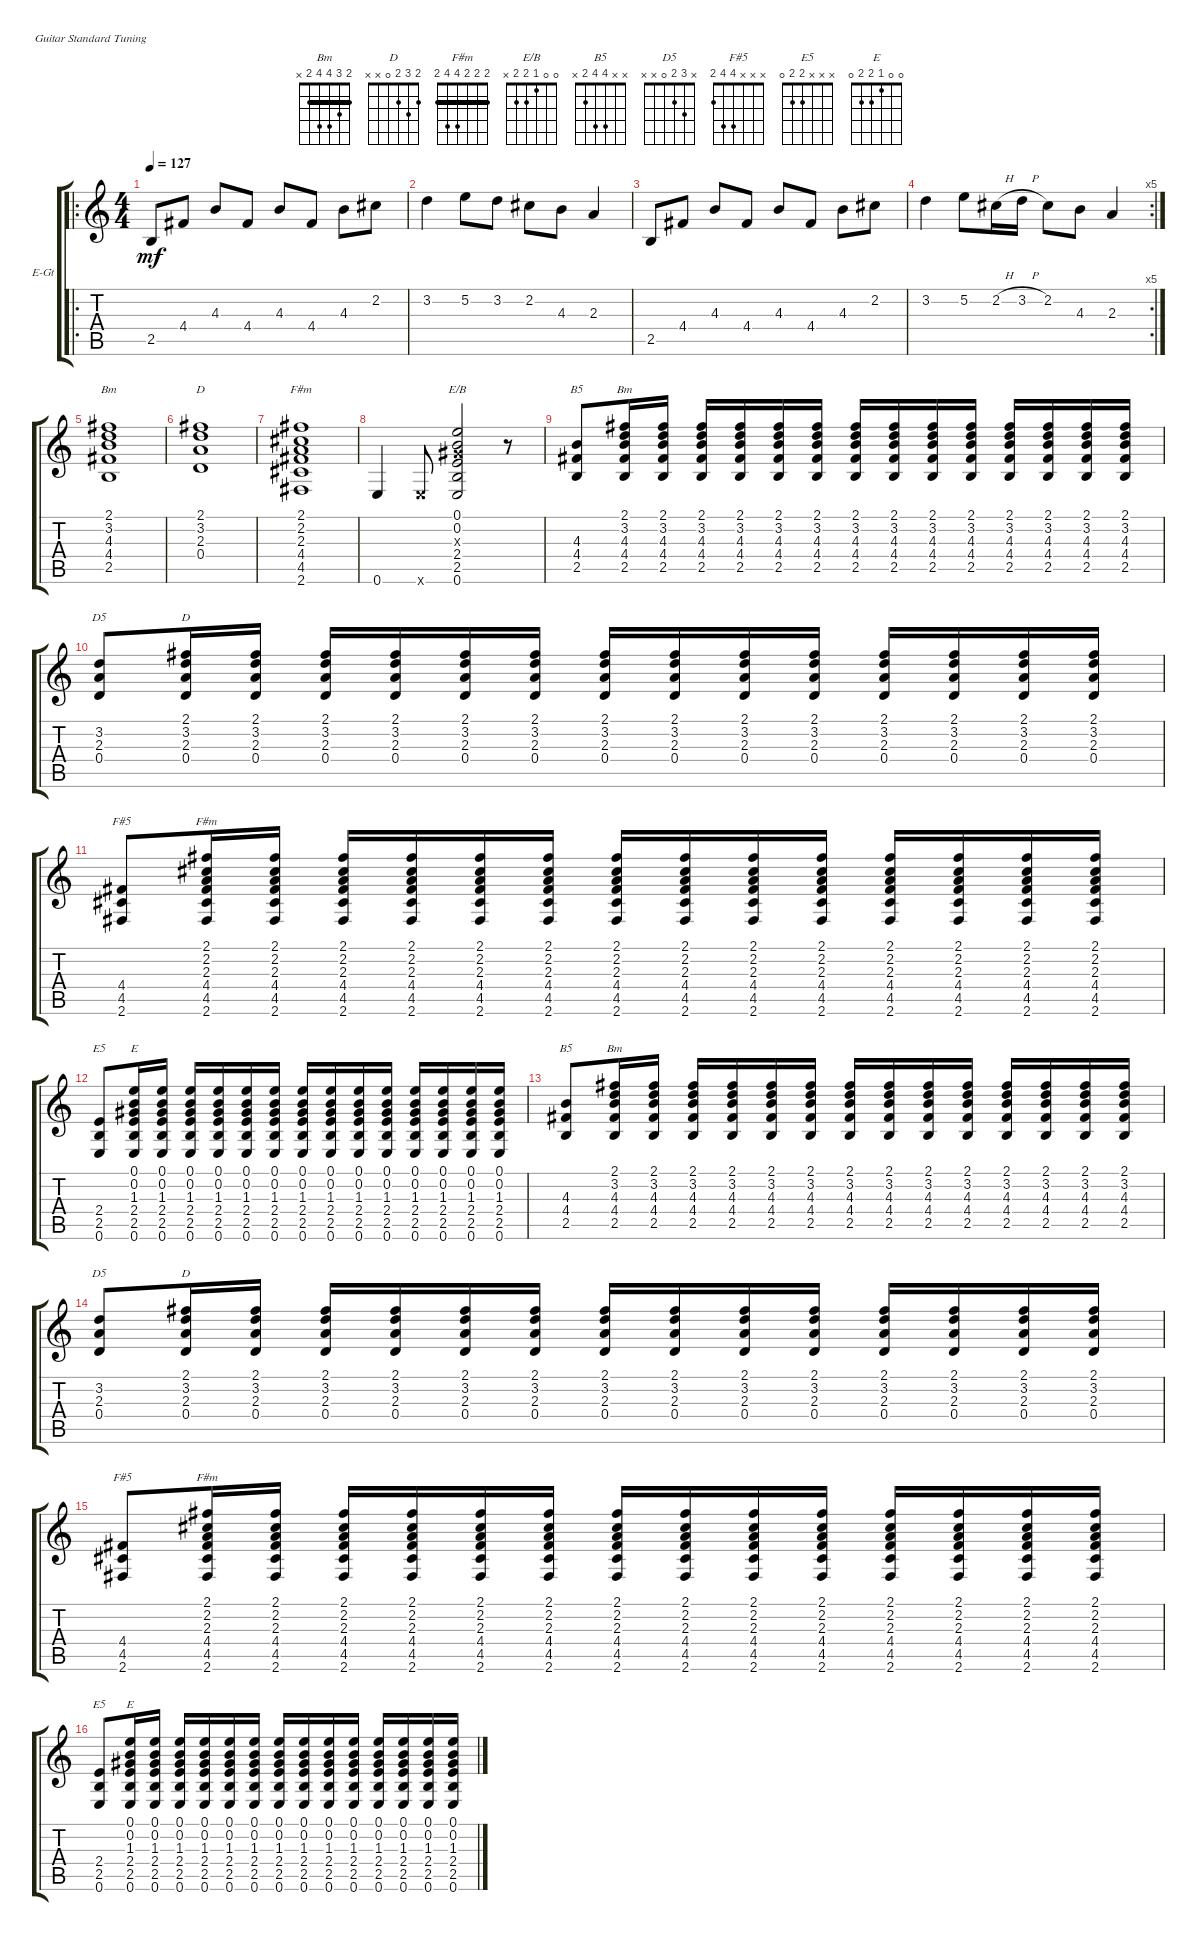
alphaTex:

\defaultSystemsLayout 4
\bracketExtendMode groupsimilarinstruments
\firstSystemTrackNameOrientation horizontal
\otherSystemsTrackNameOrientation horizontal
\track ("Jazz Guitar" "E-Gt") {instrument electricguitarjazz}
\staff {score tabs}
\tuning (E4 B3 G3 D3 A2 E2)
\chord ("Bm" 2 3 4 4 2 x) {barre 2}
\chord ("D" 2 3 2 0 x x)
\chord ("F#m" 2 2 2 4 4 2) {barre (2 2 2)}
\chord ("E/B" 0 0 1 2 2 x)
\chord ("B5" x x 4 4 2 x) {barre 4}
\chord ("D5" x 3 2 0 x x)
\chord ("F#5" x x x 4 4 2)
\chord ("E5" x x x 2 2 0)
\chord ("E" 0 0 1 2 2 0)
\chord ("B5" x x 4 4 2 x)
\ro
\ts (4 4)
\tempo 127
\clef g2
\ks c
2.5.8{dy mf instrument electricguitarjazz} 4.4.8 4.3.8 4.4.8 4.3.8 4.4.8 4.3.8 2.2.8 |
3.2.4 5.2.8 3.2.8 2.2.8 4.3.8 2.3.4 |
2.5.8 4.4.8 4.3.8 4.4.8 4.3.8 4.4.8 4.3.8 2.2.8 |
\rc 5
3.2.4 5.2.8 2.2{h}.16 3.2{h}.16 2.2.8 4.3.8 2.3.4 |
(2.5 4.4 4.3 3.2 2.1).1{ch "Bm"} |
(0.4 2.3 3.2 2.1).1{ch "D"} |
(2.6 4.5 4.4 2.3 2.2 2.1).1{ch "F#m"} |
0.6.4 0.6{x}.8 (2.5 2.4 1.3{x} 0.2 0.1 0.6).2{ch "E/B"} r.8 |
(4.3 4.4 2.5).8{ch "B5"} (2.5 4.4 4.3 3.2 2.1).16{ch "Bm"} (2.5 4.4 4.3 3.2 2.1).16 (2.5 4.4 4.3 3.2 2.1).16 (2.5 4.4 4.3 3.2 2.1).16 (2.5 4.4 4.3 3.2 2.1).16 (2.5 4.4 4.3 3.2 2.1).16 (2.5 4.4 4.3 3.2 2.1).16 (2.5 4.4 4.3 3.2 2.1).16 (2.5 4.4 4.3 3.2 2.1).16 (2.5 4.4 4.3 3.2 2.1).16 (2.5 4.4 4.3 3.2 2.1).16 (2.5 4.4 4.3 3.2 2.1).16 (2.5 4.4 4.3 3.2 2.1).16 (2.5 4.4 4.3 3.2 2.1).16 |
(0.4 2.3 3.2).8{ch "D5"} (3.2 2.3 0.4 2.1).16{ch "D"} (3.2 2.3 0.4 2.1).16 (3.2 2.3 0.4 2.1).16 (3.2 2.3 0.4 2.1).16 (3.2 2.3 0.4 2.1).16 (3.2 2.3 0.4 2.1).16 (3.2 2.3 0.4 2.1).16 (3.2 2.3 0.4 2.1).16 (3.2 2.3 0.4 2.1).16 (3.2 2.3 0.4 2.1).16 (3.2 2.3 0.4 2.1).16 (3.2 2.3 0.4 2.1).16 (3.2 2.3 0.4 2.1).16 (3.2 2.3 0.4 2.1).16 |
(2.6 4.5 4.4).8{ch "F#5"} (2.6 4.5 4.4 2.3 2.2 2.1).16{ch "F#m"} (2.6 4.5 4.4 2.3 2.2 2.1).16 (2.6 4.5 4.4 2.3 2.2 2.1).16 (2.6 4.5 4.4 2.3 2.2 2.1).16 (2.6 4.5 4.4 2.3 2.2 2.1).16 (2.6 4.5 4.4 2.3 2.2 2.1).16 (2.6 4.5 4.4 2.3 2.2 2.1).16 (2.6 4.5 4.4 2.3 2.2 2.1).16 (2.6 4.5 4.4 2.3 2.2 2.1).16 (2.6 4.5 4.4 2.3 2.2 2.1).16 (2.6 4.5 4.4 2.3 2.2 2.1).16 (2.6 4.5 4.4 2.3 2.2 2.1).16 (2.6 4.5 4.4 2.3 2.2 2.1).16 (2.6 4.5 4.4 2.3 2.2 2.1).16 |
(0.6 2.5 2.4).8{ch "E5"} (0.6 2.5 2.4 1.3 0.2 0.1).16{ch "E"} (0.6 2.5 2.4 1.3 0.2 0.1).16 (0.6 2.5 2.4 1.3 0.2 0.1).16 (0.6 2.5 2.4 1.3 0.2 0.1).16 (0.6 2.5 2.4 1.3 0.2 0.1).16 (0.6 2.5 2.4 1.3 0.2 0.1).16 (0.6 2.5 2.4 1.3 0.2 0.1).16 (0.6 2.5 2.4 1.3 0.2 0.1).16 (0.6 2.5 2.4 1.3 0.2 0.1).16 (0.6 2.5 2.4 1.3 0.2 0.1).16 (0.6 2.5 2.4 1.3 0.2 0.1).16 (0.6 2.5 2.4 1.3 0.2 0.1).16 (0.6 2.5 2.4 1.3 0.2 0.1).16 (0.6 2.5 2.4 1.3 0.2 0.1).16 |
(2.5 4.4 4.3).8{ch "B5"} (2.5 4.4 4.3 3.2 2.1).16{ch "Bm"} (2.5 4.4 4.3 3.2 2.1).16 (2.5 4.4 4.3 3.2 2.1).16 (2.5 4.4 4.3 3.2 2.1).16 (2.5 4.4 4.3 3.2 2.1).16 (2.5 4.4 4.3 3.2 2.1).16 (2.5 4.4 4.3 3.2 2.1).16 (2.5 4.4 4.3 3.2 2.1).16 (2.5 4.4 4.3 3.2 2.1).16 (2.5 4.4 4.3 3.2 2.1).16 (2.5 4.4 4.3 3.2 2.1).16 (2.5 4.4 4.3 3.2 2.1).16 (2.5 4.4 4.3 3.2 2.1).16 (2.5 4.4 4.3 3.2 2.1).16 |
(0.4 2.3 3.2).8{ch "D5"} (0.4 2.3 3.2 2.1).16{ch "D"} (0.4 2.3 3.2 2.1).16 (0.4 2.3 3.2 2.1).16 (0.4 2.3 3.2 2.1).16 (0.4 2.3 3.2 2.1).16 (0.4 2.3 3.2 2.1).16 (0.4 2.3 3.2 2.1).16 (0.4 2.3 3.2 2.1).16 (0.4 2.3 3.2 2.1).16 (0.4 2.3 3.2 2.1).16 (0.4 2.3 3.2 2.1).16 (0.4 2.3 3.2 2.1).16 (0.4 2.3 3.2 2.1).16 (0.4 2.3 3.2 2.1).16 |
(2.6 4.5 4.4).8{ch "F#5"} (2.6 4.5 4.4 2.3 2.2 2.1).16{ch "F#m"} (2.6 4.5 4.4 2.3 2.2 2.1).16 (2.6 4.5 4.4 2.3 2.2 2.1).16 (2.6 4.5 4.4 2.3 2.2 2.1).16 (2.6 4.5 4.4 2.3 2.2 2.1).16 (2.6 4.5 4.4 2.3 2.2 2.1).16 (2.6 4.5 4.4 2.3 2.2 2.1).16 (2.6 4.5 4.4 2.3 2.2 2.1).16 (2.6 4.5 4.4 2.3 2.2 2.1).16 (2.6 4.5 4.4 2.3 2.2 2.1).16 (2.6 4.5 4.4 2.3 2.2 2.1).16 (2.6 4.5 4.4 2.3 2.2 2.1).16 (2.6 4.5 4.4 2.3 2.2 2.1).16 (2.6 4.5 4.4 2.3 2.2 2.1).16 |
(0.6 2.5 2.4).8{ch "E5"} (0.6 2.5 2.4 1.3 0.2 0.1).16{ch "E"} (0.6 2.5 2.4 1.3 0.2 0.1).16 (0.6 2.5 2.4 1.3 0.2 0.1).16 (0.6 2.5 2.4 1.3 0.2 0.1).16 (0.6 2.5 2.4 1.3 0.2 0.1).16 (0.6 2.5 2.4 1.3 0.2 0.1).16 (0.6 2.5 2.4 1.3 0.2 0.1).16 (0.6 2.5 2.4 1.3 0.2 0.1).16 (0.6 2.5 2.4 1.3 0.2 0.1).16 (0.6 2.5 2.4 1.3 0.2 0.1).16 (0.6 2.5 2.4 1.3 0.2 0.1).16 (0.6 2.5 2.4 1.3 0.2 0.1).16 (0.6 2.5 2.4 1.3 0.2 0.1).16 (0.6 2.5 2.4 1.3 0.2 0.1).16
